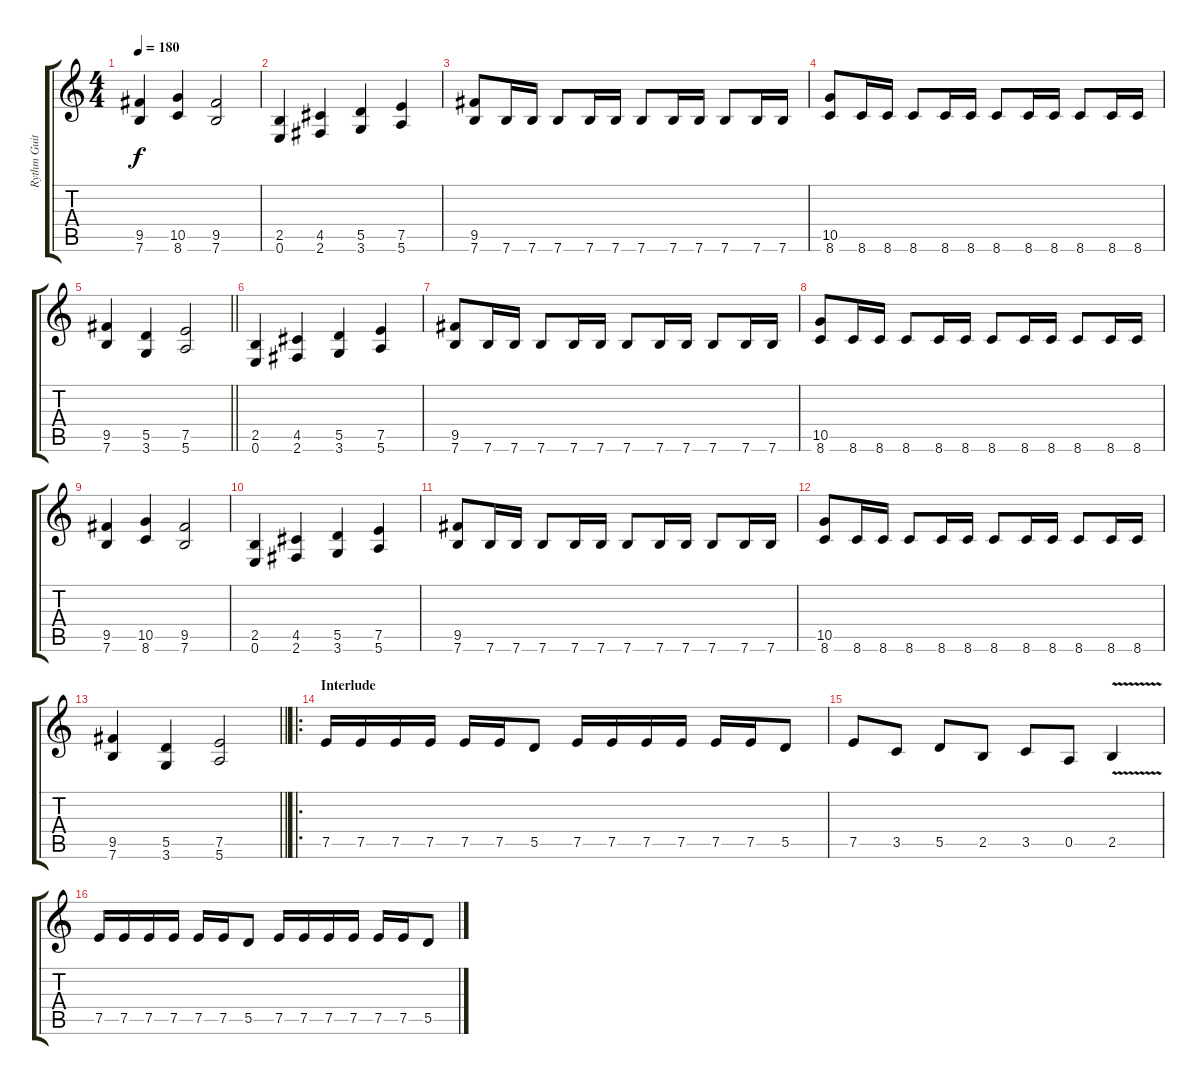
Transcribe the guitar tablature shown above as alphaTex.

\track ("Rythm Guitar" "Rythm Guit") {instrument distortionguitar}
\staff {score tabs}
\tuning (E4 B3 G3 D3 A2 E2) {hide}
\ts (4 4)
\tempo 180
\clef g2
\ks c
(9.5 7.6).4{dy f} (10.5 8.6).4 (9.5 7.6).2 |
(2.5 0.6).4 (4.5 2.6).4 (5.5 3.6).4 (7.5 5.6).4 |
(9.5 7.6).8 7.6.16 7.6.16 7.6.8 7.6.16 7.6.16 7.6.8 7.6.16 7.6.16 7.6.8 7.6.16 7.6.16 |
(10.5 8.6).8 8.6.16 8.6.16 8.6.8 8.6.16 8.6.16 8.6.8 8.6.16 8.6.16 8.6.8 8.6.16 8.6.16 |
\barLineRight lightlight
(9.5 7.6).4 (5.5 3.6).4 (7.5 5.6).2 |
(2.5 0.6).4 (4.5 2.6).4 (5.5 3.6).4 (7.5 5.6).4 |
(9.5 7.6).8 7.6.16 7.6.16 7.6.8 7.6.16 7.6.16 7.6.8 7.6.16 7.6.16 7.6.8 7.6.16 7.6.16 |
(10.5 8.6).8 8.6.16 8.6.16 8.6.8 8.6.16 8.6.16 8.6.8 8.6.16 8.6.16 8.6.8 8.6.16 8.6.16 |
(9.5 7.6).4 (10.5 8.6).4 (9.5 7.6).2 |
(2.5 0.6).4 (4.5 2.6).4 (5.5 3.6).4 (7.5 5.6).4 |
(9.5 7.6).8 7.6.16 7.6.16 7.6.8 7.6.16 7.6.16 7.6.8 7.6.16 7.6.16 7.6.8 7.6.16 7.6.16 |
(10.5 8.6).8 8.6.16 8.6.16 8.6.8 8.6.16 8.6.16 8.6.8 8.6.16 8.6.16 8.6.8 8.6.16 8.6.16 |
\barLineRight lightlight
(9.5 7.6).4 (5.5 3.6).4 (7.5 5.6).2 |
\ro
\section ("" "Interlude")
7.5.16 7.5.16 7.5.16 7.5.16 7.5.16 7.5.16 5.5.8 7.5.16 7.5.16 7.5.16 7.5.16 7.5.16 7.5.16 5.5.8 |
7.5.8 3.5.8 5.5.8 2.5.8 3.5.8 0.5.8 2.5{v}.4 |
7.5.16 7.5.16 7.5.16 7.5.16 7.5.16 7.5.16 5.5.8 7.5.16 7.5.16 7.5.16 7.5.16 7.5.16 7.5.16 5.5.8
